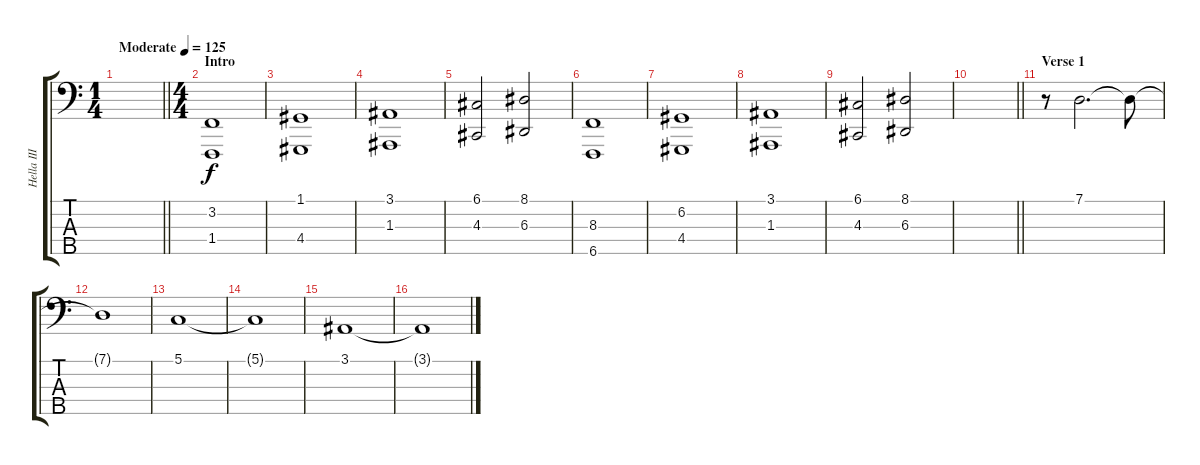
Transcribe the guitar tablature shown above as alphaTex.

\track ("Hella III" "Hella III") {instrument lead2sawtooth}
\staff {score tabs}
\tuning (G2 D2 A1 E1 B0) {hide}
\ts (1 4)
\tempo (125 "Moderate")
\clef f4
\barLineRight lightlight
\ks c
|
\ts (4 4)
\section ("" "Intro")
(3.2 1.4).1 |
(1.1 4.4).1 |
(3.1 1.3).1 |
(6.1 4.3).2 (8.1 6.3).2 |
(8.3 6.5).1 |
(6.2 4.4).1 |
(3.1 1.3).1 |
(6.1 4.3).2 (8.1 6.3).2 |
\barLineRight lightlight
|
\section ("" "Verse 1")
r.8 7.1.2{d} 7.1{t}.8 |
7.1{t}.1 |
5.1.1 |
5.1{t}.1 |
3.1.1 |
3.1{t}.1
